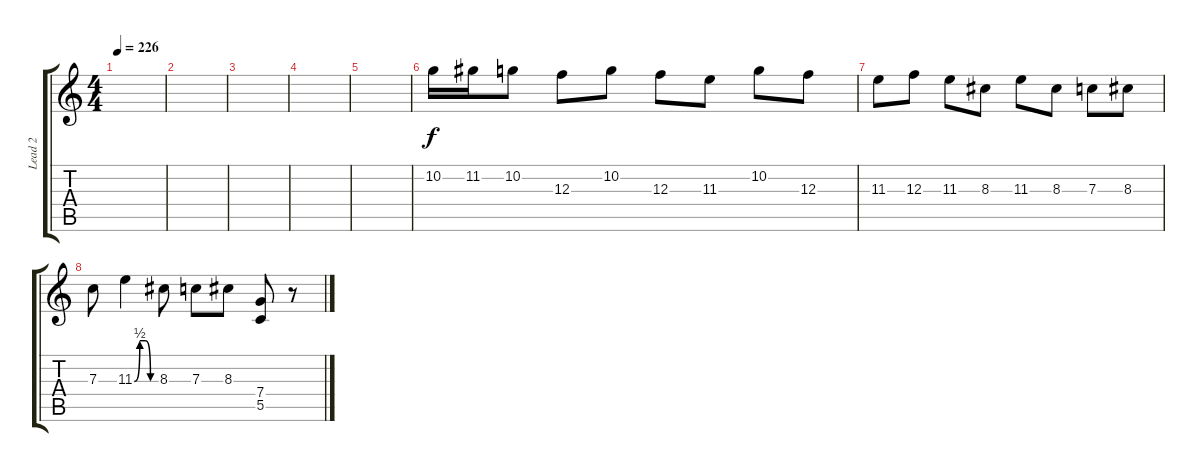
\track ("Lead 2" "Lead 2") {instrument distortionguitar}
\staff {score tabs}
\tuning (D4 A3 F3 C3 G2 C2) {hide}
\ts (4 4)
\tempo 226
\clef g2
\ks c
|
|
|
|
|
10.2.16 11.2.16 10.2.8 12.3.8 10.2.8 12.3.8 11.3.8 10.2.8 12.3.8 |
11.3.8 12.3.8 11.3.8 8.3.8 11.3.8 8.3.8 7.3.8 8.3.8 |
7.3.8 11.3{be (custom 0 0 15 2 30 2 45 0 60 0)}.4 8.3.8 7.3.8 8.3.8 (7.4 5.5).8 r.8
